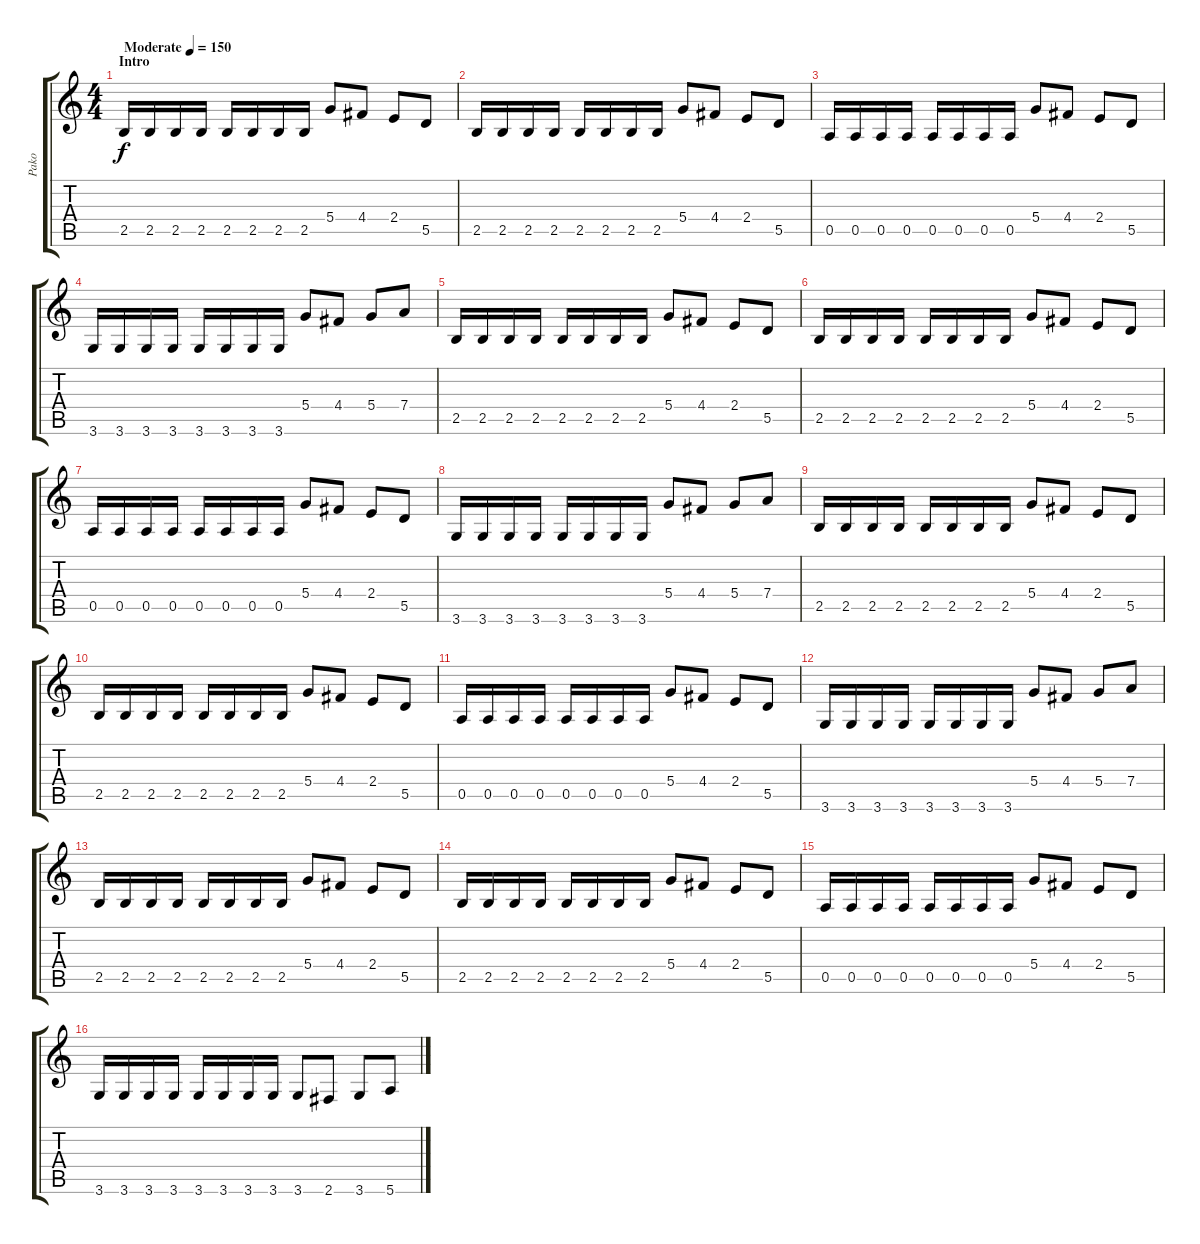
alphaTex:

\track ("Pako" "Pako") {instrument distortionguitar}
\staff {score tabs}
\tuning (E4 B3 G3 D3 A2 E2) {hide}
\ts (4 4)
\section ("" "Intro")
\tempo (150 "Moderate")
\clef g2
\ks c
2.5.16{dy f instrument distortionguitar} 2.5.16 2.5.16 2.5.16 2.5.16 2.5.16 2.5.16 2.5.16 5.4.8 4.4.8 2.4.8 5.5.8 |
2.5.16 2.5.16 2.5.16 2.5.16 2.5.16 2.5.16 2.5.16 2.5.16 5.4.8 4.4.8 2.4.8 5.5.8 |
0.5.16 0.5.16 0.5.16 0.5.16 0.5.16 0.5.16 0.5.16 0.5.16 5.4.8 4.4.8 2.4.8 5.5.8 |
3.6.16 3.6.16 3.6.16 3.6.16 3.6.16 3.6.16 3.6.16 3.6.16 5.4.8 4.4.8 5.4.8 7.4.8 |
2.5.16 2.5.16 2.5.16 2.5.16 2.5.16 2.5.16 2.5.16 2.5.16 5.4.8 4.4.8 2.4.8 5.5.8 |
2.5.16 2.5.16 2.5.16 2.5.16 2.5.16 2.5.16 2.5.16 2.5.16 5.4.8 4.4.8 2.4.8 5.5.8 |
0.5.16 0.5.16 0.5.16 0.5.16 0.5.16 0.5.16 0.5.16 0.5.16 5.4.8 4.4.8 2.4.8 5.5.8 |
3.6.16 3.6.16 3.6.16 3.6.16 3.6.16 3.6.16 3.6.16 3.6.16 5.4.8 4.4.8 5.4.8 7.4.8 |
2.5.16 2.5.16 2.5.16 2.5.16 2.5.16 2.5.16 2.5.16 2.5.16 5.4.8 4.4.8 2.4.8 5.5.8 |
2.5.16 2.5.16 2.5.16 2.5.16 2.5.16 2.5.16 2.5.16 2.5.16 5.4.8 4.4.8 2.4.8 5.5.8 |
0.5.16 0.5.16 0.5.16 0.5.16 0.5.16 0.5.16 0.5.16 0.5.16 5.4.8 4.4.8 2.4.8 5.5.8 |
3.6.16 3.6.16 3.6.16 3.6.16 3.6.16 3.6.16 3.6.16 3.6.16 5.4.8 4.4.8 5.4.8 7.4.8 |
2.5.16 2.5.16 2.5.16 2.5.16 2.5.16 2.5.16 2.5.16 2.5.16 5.4.8 4.4.8 2.4.8 5.5.8 |
2.5.16 2.5.16 2.5.16 2.5.16 2.5.16 2.5.16 2.5.16 2.5.16 5.4.8 4.4.8 2.4.8 5.5.8 |
0.5.16 0.5.16 0.5.16 0.5.16 0.5.16 0.5.16 0.5.16 0.5.16 5.4.8 4.4.8 2.4.8 5.5.8 |
3.6.16 3.6.16 3.6.16 3.6.16 3.6.16 3.6.16 3.6.16 3.6.16 3.6.8 2.6.8 3.6.8 5.6.8
